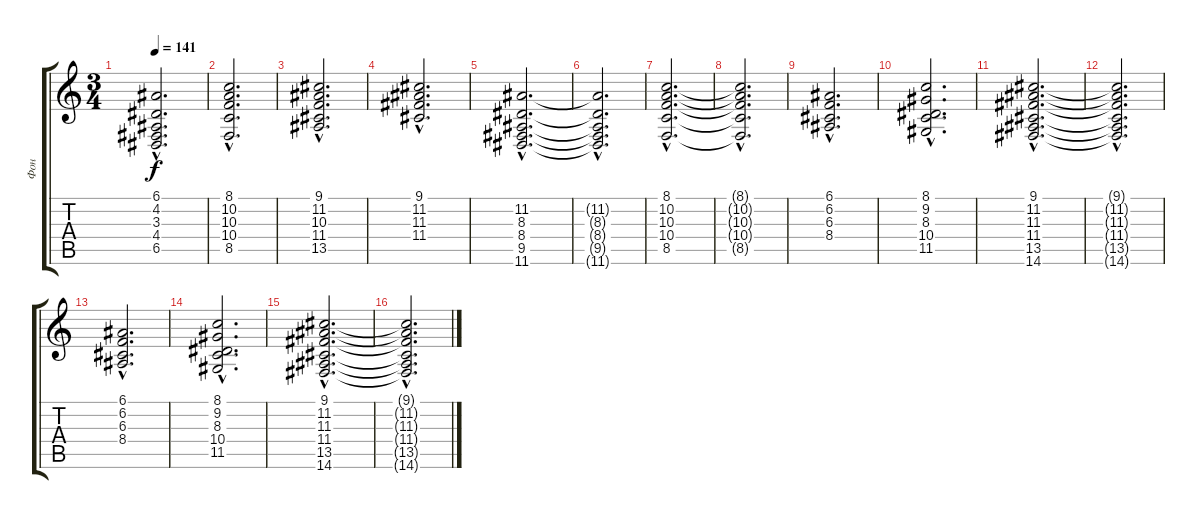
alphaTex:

\track ("Фон" "Фон") {instrument stringensemble1}
\staff {score tabs}
\tuning (E4 B3 G3 D3 A2 E2) {hide}
\ts (3 4)
\tempo 141
\clef g2
\ks c
(6.1{hac} 4.2{hac} 3.3{hac} 4.4{hac} 6.5{hac}).2{d dy f} |
(8.1{hac} 10.2{hac} 10.3{hac} 10.4{hac} 8.5{hac}).2{d} |
(9.1{hac} 11.2{hac} 10.3{hac} 11.4{hac} 13.5{hac}).2{d} |
(9.1{hac} 11.2{hac} 11.3{hac} 11.4{hac}).2{d} |
(11.2{hac} 8.3{hac} 8.4{hac} 9.5{hac} 11.6{hac}).2{d} |
(11.2{hac t} 8.3{hac t} 8.4{hac t} 9.5{hac t} 11.6{hac t}).2{d} |
(8.1{hac} 10.2{hac} 10.3{hac} 10.4{hac} 8.5{hac}).2{d} |
(8.1{hac t} 10.2{hac t} 10.3{hac t} 10.4{hac t} 8.5{hac t}).2{d} |
(6.1{hac} 6.2{hac} 6.3{hac} 8.4{hac}).2{d} |
(8.1{hac} 9.2{hac} 8.3{hac} 10.4{hac} 11.5{hac}).2{d} |
(9.1{hac} 11.2{hac} 11.3{hac} 11.4{hac} 13.5{hac} 14.6{hac}).2{d} |
(9.1{hac t} 11.2{hac t} 11.3{hac t} 11.4{hac t} 13.5{hac t} 14.6{hac t}).2{d} |
(6.1{hac} 6.2{hac} 6.3{hac} 8.4{hac}).2{d} |
(8.1{hac} 9.2{hac} 8.3{hac} 10.4{hac} 11.5{hac}).2{d} |
(9.1{hac} 11.2{hac} 11.3{hac} 11.4{hac} 13.5{hac} 14.6{hac}).2{d} |
(9.1{hac t} 11.2{hac t} 11.3{hac t} 11.4{hac t} 13.5{hac t} 14.6{hac t}).2{d}
